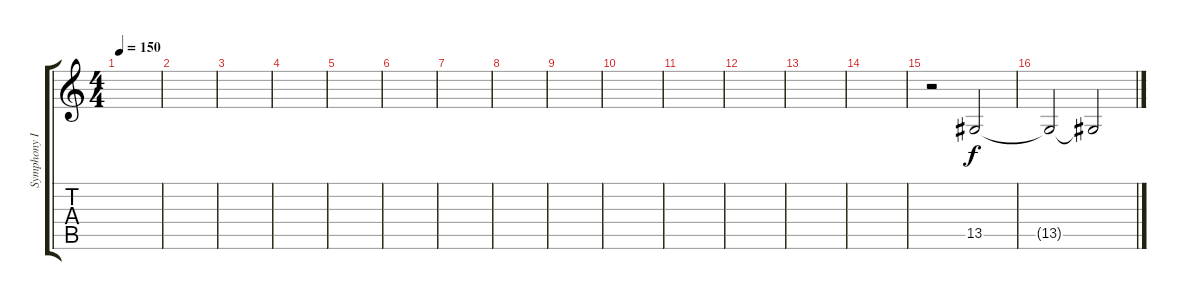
\track ("Symphony III" "Symphony I") {instrument choiraahs}
\staff {score tabs}
\tuning (D4 A3 F3 C3 G2 C2) {hide}
\ts (4 4)
\tempo 150
\clef g2
\ks c
|
|
|
|
|
|
|
|
|
|
|
|
|
|
r.2 13.5.2 |
13.5{t}.2 13.5{t}.2
